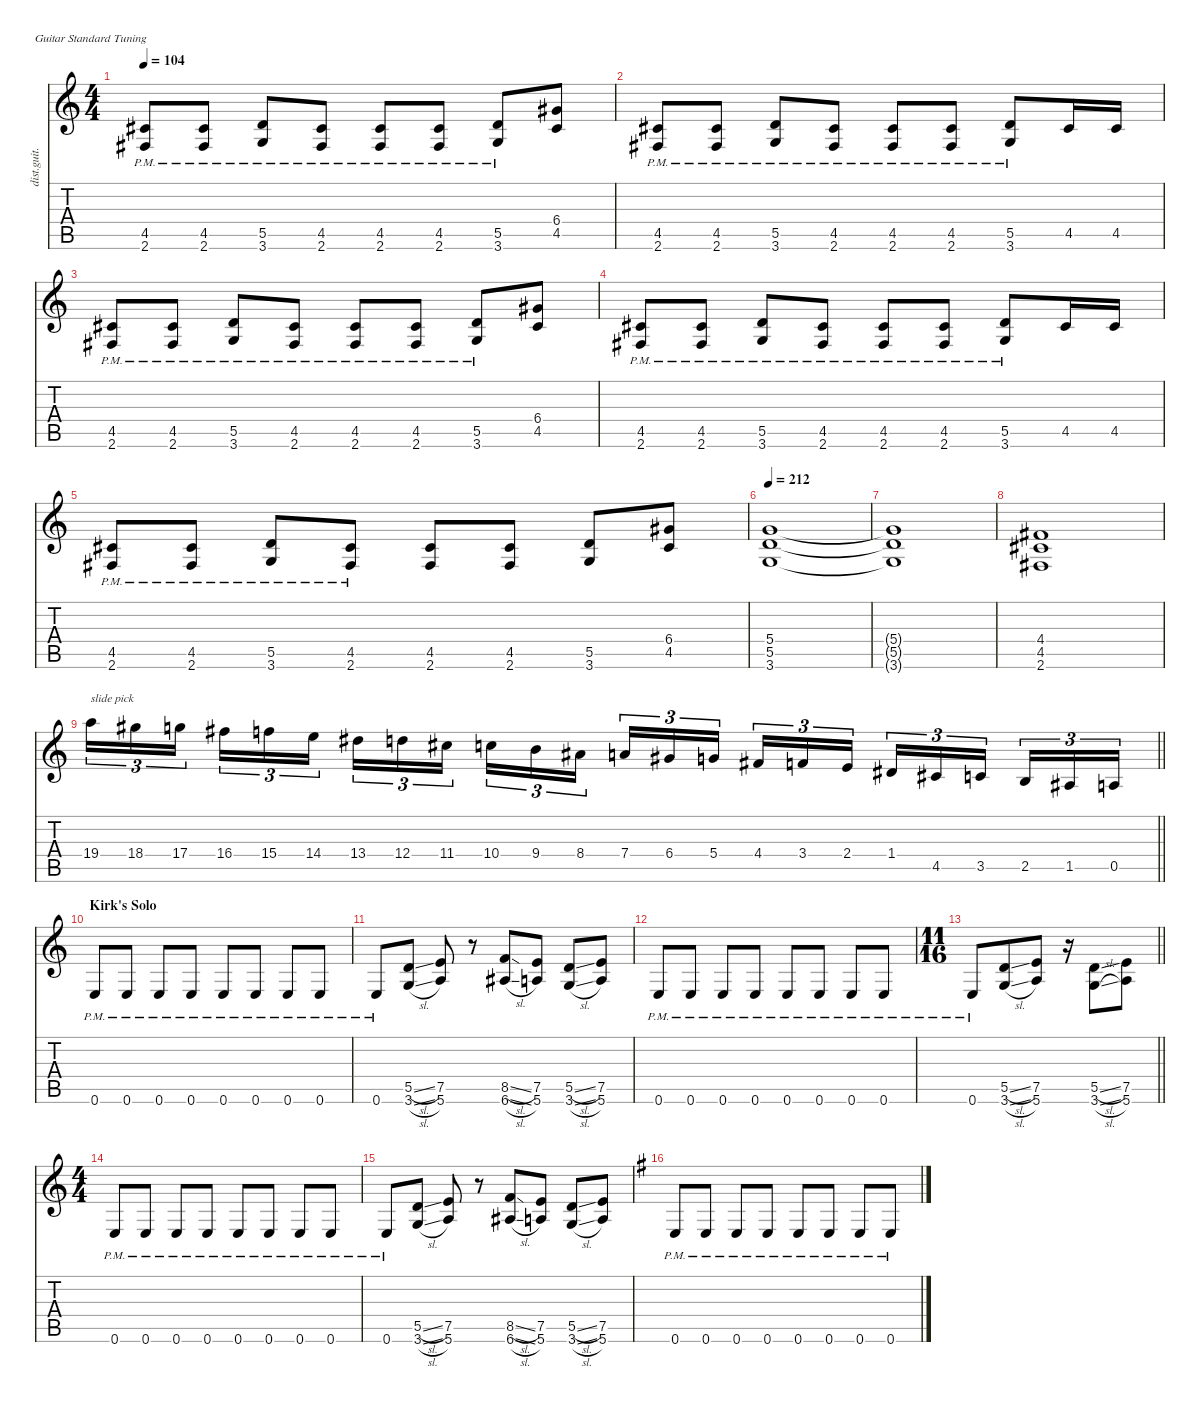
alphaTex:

\defaultSystemsLayout 4
\hideDynamics
\bracketExtendMode nobrackets
\track ("James Hetfield" "dist.guit.") {instrument distortionguitar}
\staff {score tabs}
\tuning (E4 B3 G3 D3 A2 E2)
\ts (4 4)
\tempo 104
\clef g2
\ks c
(4.5{pm acc #} 2.6{pm acc #}).8{dy fff beam Up} (4.5{pm acc #} 2.6{pm acc #}).8{beam Up} (5.5{pm} 3.6{pm}).8{beam Up} (4.5{pm acc #} 2.6{pm acc #}).8{beam Up} (4.5{pm acc #} 2.6{pm acc #}).8{beam Up} (4.5{pm acc #} 2.6{pm acc #}).8{beam Up} (5.5{pm} 3.6{pm}).8{beam Up} (6.4{acc #} 4.5{acc #}).8{beam Up} |
(4.5{pm acc #} 2.6{pm acc #}).8{beam Up} (4.5{pm acc #} 2.6{pm acc #}).8{beam Up} (5.5{pm} 3.6{pm}).8{dy f beam Up} (4.5{pm acc #} 2.6{pm acc #}).8{dy fff beam Up} (4.5{pm acc #} 2.6{pm acc #}).8{beam Up} (4.5{pm acc #} 2.6{pm acc #}).8{beam Up} (5.5{pm} 3.6{pm}).8{dy f beam Up} 4.5{acc #}.16{dy fff beam Up} 4.5{acc #}.16{beam Up} |
(4.5{pm acc #} 2.6{pm acc #}).8{beam Up} (4.5{pm acc #} 2.6{pm acc #}).8{beam Up} (5.5{pm} 3.6{pm}).8{beam Up} (4.5{pm acc #} 2.6{pm acc #}).8{beam Up} (4.5{pm acc #} 2.6{pm acc #}).8{beam Up} (4.5{pm acc #} 2.6{pm acc #}).8{beam Up} (5.5{pm} 3.6{pm}).8{beam Up} (6.4{acc #} 4.5{acc #}).8{beam Up} |
(4.5{pm acc #} 2.6{pm acc #}).8{beam Up} (4.5{pm acc #} 2.6{pm acc #}).8{beam Up} (5.5{pm} 3.6{pm}).8{dy f beam Up} (4.5{pm acc #} 2.6{pm acc #}).8{dy fff beam Up} (4.5{pm acc #} 2.6{pm acc #}).8{beam Up} (4.5{pm acc #} 2.6{pm acc #}).8{beam Up} (5.5{pm} 3.6{pm}).8{dy f beam Up} 4.5{acc #}.16{dy fff beam Up} 4.5{acc #}.16{beam Up} |
(4.5{pm acc #} 2.6{pm acc #}).8{beam Up} (4.5{pm acc #} 2.6{pm acc #}).8{beam Up} (5.5{pm} 3.6{pm}).8{beam Up} (4.5{pm acc #} 2.6{pm acc #}).8{beam Up} (4.5{acc #} 2.6{acc #}).8{beam Up} (4.5{acc #} 2.6{acc #}).8{beam Up} (5.5 3.6).8{beam Up} (6.4{acc #} 4.5{acc #}).8{beam Up} |
\tempo 212
(5.4 5.5 3.6).1{beam Up} |
(5.4{t} 5.5{t} 3.6{t}).1{dy f beam Up} |
(4.4{acc #} 4.5{acc #} 2.6{acc #}).1{beam Up} |
\barLineRight lightlight
19.4.16{tu (3 2) txt "slide pick" instrument guitarfretnoise beam Down} 18.4{acc #}.16{tu (3 2) beam Down} 17.4.16{tu (3 2) beam Down} 16.4{acc #}.16{tu (3 2) beam Down} 15.4.16{tu (3 2) beam Down} 14.4.16{tu (3 2) beam Down} 13.4{acc #}.16{tu (3 2) beam Down} 12.4.16{tu (3 2) beam Down} 11.4{acc #}.16{tu (3 2) beam Down} 10.4.16{tu (3 2) beam Down} 9.4.16{tu (3 2) beam Down} 8.4{acc #}.16{tu (3 2) beam Down} 7.4.16{tu (3 2) dy mf beam Up} 6.4{acc #}.16{tu (3 2) beam Up} 5.4.16{tu (3 2) beam Up} 4.4{acc #}.16{tu (3 2) beam Up} 3.4.16{tu (3 2) beam Up} 2.4.16{tu (3 2) beam Up} 1.4{acc #}.16{tu (3 2) beam Up} 4.5{acc #}.16{tu (3 2) beam Up} 3.5.16{tu (3 2) beam Up} 2.5.16{tu (3 2) beam Up} 1.5{acc #}.16{tu (3 2) beam Up} 0.5.16{tu (3 2) beam Up} |
\section ("" "Kirk's Solo")
0.6{pm}.8{dy fff instrument distortionguitar beam Up} 0.6{pm}.8{beam Up} 0.6{pm}.8{beam Up} 0.6{pm}.8{beam Up} 0.6{pm}.8{beam Up} 0.6{pm}.8{beam Up} 0.6{pm}.8{beam Up} 0.6{pm}.8{beam Up} |
0.6{pm}.8{beam Up} (5.5{sl} 3.6{sl}).8{beam Up} (7.5 5.6).8{beam Up} r.8{beam Down} (8.5{sl} 6.6{sl acc #}).8{beam Up} (7.5 5.6).8{beam Up} (5.5{sl} 3.6{sl}).8{beam Up} (7.5 5.6).8{dy f beam Up} |
0.6{pm}.8{dy fff beam Up} 0.6{pm}.8{beam Up} 0.6{pm}.8{beam Up} 0.6{pm}.8{beam Up} 0.6{pm}.8{beam Up} 0.6{pm}.8{beam Up} 0.6{pm}.8{beam Up} 0.6{pm}.8{beam Up} |
\ts (11 16)
\beaming (8 3 2)
\barLineRight lightlight
0.6{pm}.8{beam Up} (5.5{sl} 3.6{sl}).8{beam Up} (7.5 5.6).8{beam Up} r.16{beam Down} (5.5{sl} 3.6{sl}).8{beam Up} (7.5 5.6).8{dy f beam Up} |
\ts (4 4)
\beaming (8 2 2 2 2)
0.6{pm}.8{dy fff beam Up} 0.6{pm}.8{beam Up} 0.6{pm}.8{beam Up} 0.6{pm}.8{beam Up} 0.6{pm}.8{beam Up} 0.6{pm}.8{beam Up} 0.6{pm}.8{beam Up} 0.6{pm}.8{beam Up} |
0.6{pm}.8{beam Up} (5.5{sl} 3.6{sl}).8{beam Up} (7.5 5.6).8{beam Up} r.8{beam Down} (8.5{sl} 6.6{sl acc #}).8{beam Up} (7.5 5.6).8{beam Up} (5.5{sl} 3.6{sl}).8{beam Up} (7.5 5.6).8{dy f beam Up} |
\ks g
0.6{pm acc forcenatural}.8{dy fff beam Up} 0.6{pm acc forcenatural}.8{beam Up} 0.6{pm acc forcenatural}.8{beam Up} 0.6{pm acc forcenatural}.8{beam Up} 0.6{pm acc forcenatural}.8{beam Up} 0.6{pm acc forcenatural}.8{beam Up} 0.6{pm acc forcenatural}.8{beam Up} 0.6{pm acc forcenatural}.8{beam Up}
